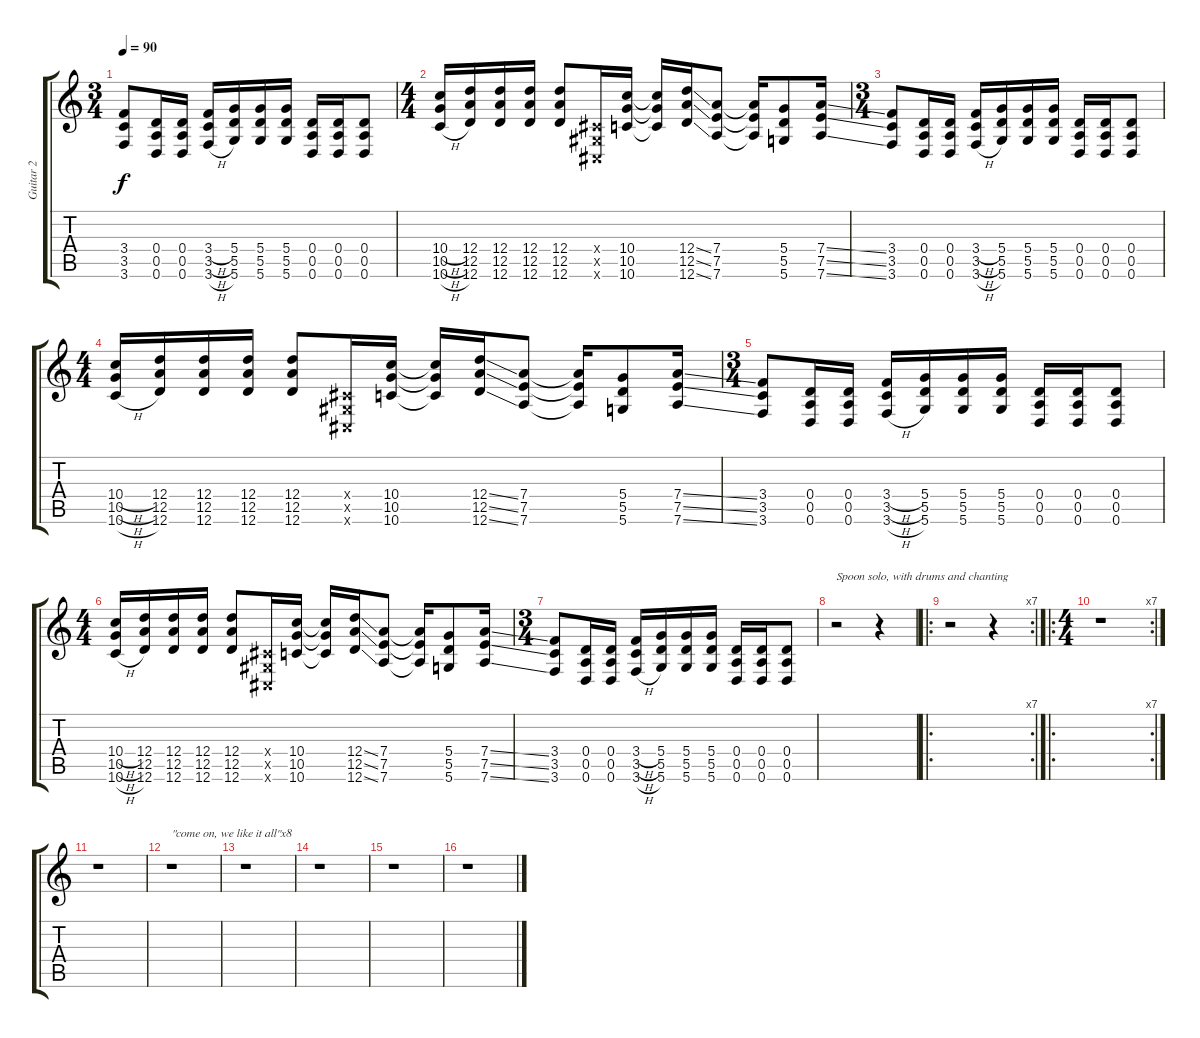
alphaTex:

\track ("Guitar 2" "Guitar 2") {instrument overdrivenguitar}
\staff {score tabs}
\tuning (E4 B3 G3 D3 A2 D2) {hide}
\ts (3 4)
\tempo 90
\clef g2
\ks c
(3.4 3.5 3.6).8{dy f} (0.4 0.5 0.6).16 (0.4 0.5 0.6).16 (3.4{h} 3.5{h} 3.6{h}).16 (5.4 5.5 5.6).16 (5.4 5.5 5.6).16 (5.4 5.5 5.6).16 (0.4 0.5 0.6).16 (0.4 0.5 0.6).16 (0.4 0.5 0.6).8 |
\ts (4 4)
(10.4{h} 10.5{h} 10.6{h}).16 (12.4 12.5 12.6).16 (12.4 12.5 12.6).16 (12.4 12.5 12.6).16 (12.4 12.5 12.6).8 (-1.4{x} -1.5{x} -1.6{x}).16 (10.4 10.5 10.6).16 (10.4{t} 10.5{t} 10.6{t}).16 (12.4{ss} 12.5{ss} 12.6{ss}).16 (7.4 7.5 7.6).8 (7.4{t} 7.5{t} 7.6{t}).16 (5.4 5.5 5.6).8 (7.4{ss} 7.5{ss} 7.6{ss}).16 |
\ts (3 4)
(3.4 3.5 3.6).8 (0.4 0.5 0.6).16 (0.4 0.5 0.6).16 (3.4{h} 3.5{h} 3.6{h}).16 (5.4 5.5 5.6).16 (5.4 5.5 5.6).16 (5.4 5.5 5.6).16 (0.4 0.5 0.6).16 (0.4 0.5 0.6).16 (0.4 0.5 0.6).8 |
\ts (4 4)
(10.4{h} 10.5{h} 10.6{h}).16 (12.4 12.5 12.6).16 (12.4 12.5 12.6).16 (12.4 12.5 12.6).16 (12.4 12.5 12.6).8 (-1.4{x} -1.5{x} -1.6{x}).16 (10.4 10.5 10.6).16 (10.4{t} 10.5{t} 10.6{t}).16 (12.4{ss} 12.5{ss} 12.6{ss}).16 (7.4 7.5 7.6).8 (7.4{t} 7.5{t} 7.6{t}).16 (5.4 5.5 5.6).8 (7.4{ss} 7.5{ss} 7.6{ss}).16 |
\ts (3 4)
(3.4 3.5 3.6).8 (0.4 0.5 0.6).16 (0.4 0.5 0.6).16 (3.4{h} 3.5{h} 3.6{h}).16 (5.4 5.5 5.6).16 (5.4 5.5 5.6).16 (5.4 5.5 5.6).16 (0.4 0.5 0.6).16 (0.4 0.5 0.6).16 (0.4 0.5 0.6).8 |
\ts (4 4)
(10.4{h} 10.5{h} 10.6{h}).16 (12.4 12.5 12.6).16 (12.4 12.5 12.6).16 (12.4 12.5 12.6).16 (12.4 12.5 12.6).8 (-1.4{x} -1.5{x} -1.6{x}).16 (10.4 10.5 10.6).16 (10.4{t} 10.5{t} 10.6{t}).16 (12.4{ss} 12.5{ss} 12.6{ss}).16 (7.4 7.5 7.6).8 (7.4{t} 7.5{t} 7.6{t}).16 (5.4 5.5 5.6).8 (7.4{ss} 7.5{ss} 7.6{ss}).16 |
\ts (3 4)
(3.4 3.5 3.6).8 (0.4 0.5 0.6).16 (0.4 0.5 0.6).16 (3.4{h} 3.5{h} 3.6{h}).16 (5.4 5.5 5.6).16 (5.4 5.5 5.6).16 (5.4 5.5 5.6).16 (0.4 0.5 0.6).16 (0.4 0.5 0.6).16 (0.4 0.5 0.6).8 |
r.2{txt "Spoon solo, with drums and chanting"} r.4 |
\ro
\rc 7
r.2 r.4 |
\ro
\rc 7
\ts (4 4)
r.1 |
r.1 |
r.1{txt "\"come on, we like it all\"x8"} |
r.1 |
r.1 |
r.1 |
r.1
